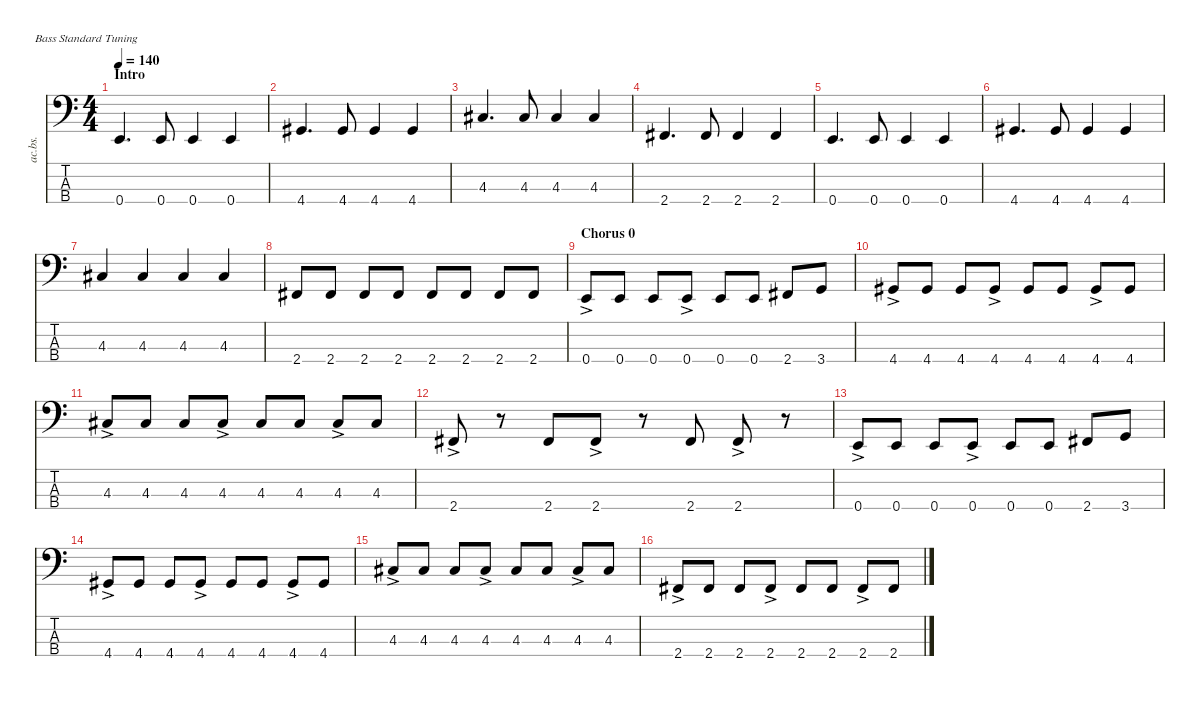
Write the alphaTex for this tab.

\defaultSystemsLayout 4
\hideDynamics
\bracketExtendMode nobrackets
\otherSystemsTrackNameOrientation horizontal
\track ("Acoustic Bass" "ac.bs.") {instrument acousticbass}
\staff {score tabs}
\tuning (G2 D2 A1 E1)
\ts (4 4)
\section ("" "Intro")
\tempo 140
\clef f4
\ks c
0.4.4{d dy mf instrument acousticbass beam Up} 0.4.8{beam Up} 0.4.4{beam Up} 0.4.4{beam Up} |
4.4{acc #}.4{d beam Up} 4.4{acc #}.8{beam Up} 4.4{acc #}.4{beam Up} 4.4{acc #}.4{beam Up} |
4.3{acc #}.4{d beam Up} 4.3{acc #}.8{beam Up} 4.3{acc #}.4{beam Up} 4.3{acc #}.4{beam Up} |
2.4{acc #}.4{d beam Up} 2.4{acc #}.8{beam Up} 2.4{acc #}.4{beam Up} 2.4{acc #}.4{beam Up} |
0.4.4{d beam Up} 0.4.8{beam Up} 0.4.4{beam Up} 0.4.4{beam Up} |
4.4{acc #}.4{d beam Up} 4.4{acc #}.8{beam Up} 4.4{acc #}.4{beam Up} 4.4{acc #}.4{beam Up} |
4.3{acc #}.4{beam Up} 4.3{acc #}.4{beam Up} 4.3{acc #}.4{beam Up} 4.3{acc #}.4{beam Up} |
2.4{acc #}.8{beam Up} 2.4{acc #}.8{beam Up} 2.4{acc #}.8{beam Up} 2.4{acc #}.8{beam Up} 2.4{acc #}.8{beam Up} 2.4{acc #}.8{beam Up} 2.4{acc #}.8{beam Up} 2.4{acc #}.8{beam Up} |
\section ("" "Chorus 0")
0.4{ac}.8{beam Up} 0.4.8{beam Up} 0.4.8{beam Up} 0.4{ac}.8{beam Up} 0.4.8{beam Up} 0.4.8{beam Up} 2.4{acc #}.8{beam Up} 3.4.8{beam Up} |
4.4{ac acc #}.8{beam Up} 4.4{acc #}.8{beam Up} 4.4{acc #}.8{beam Up} 4.4{ac acc #}.8{beam Up} 4.4{acc #}.8{beam Up} 4.4{acc #}.8{beam Up} 4.4{ac acc #}.8{beam Up} 4.4{acc #}.8{beam Up} |
4.3{ac acc #}.8{beam Up} 4.3{acc #}.8{beam Up} 4.3{acc #}.8{beam Up} 4.3{ac acc #}.8{beam Up} 4.3{acc #}.8{beam Up} 4.3{acc #}.8{beam Up} 4.3{ac acc #}.8{beam Up} 4.3{acc #}.8{beam Up} |
2.4{ac acc #}.8{beam Up} r.8{beam Up} 2.4{acc #}.8{beam Up} 2.4{ac acc #}.8{beam Up} r.8{beam Up} 2.4{acc #}.8{beam Up} 2.4{ac acc #}.8{beam Up} r.8{beam Up} |
0.4{ac}.8{beam Up} 0.4.8{beam Up} 0.4.8{beam Up} 0.4{ac}.8{beam Up} 0.4.8{beam Up} 0.4.8{beam Up} 2.4{acc #}.8{beam Up} 3.4.8{beam Up} |
4.4{ac acc #}.8{beam Up} 4.4{acc #}.8{beam Up} 4.4{acc #}.8{beam Up} 4.4{ac acc #}.8{beam Up} 4.4{acc #}.8{beam Up} 4.4{acc #}.8{beam Up} 4.4{ac acc #}.8{beam Up} 4.4{acc #}.8{beam Up} |
4.3{ac acc #}.8{beam Up} 4.3{acc #}.8{beam Up} 4.3{acc #}.8{beam Up} 4.3{ac acc #}.8{beam Up} 4.3{acc #}.8{beam Up} 4.3{acc #}.8{beam Up} 4.3{ac acc #}.8{beam Up} 4.3{acc #}.8{beam Up} |
2.4{ac acc #}.8{beam Up} 2.4{acc #}.8{beam Up} 2.4{acc #}.8{beam Up} 2.4{ac acc #}.8{beam Up} 2.4{acc #}.8{beam Up} 2.4{acc #}.8{beam Up} 2.4{ac acc #}.8{beam Up} 2.4{acc #}.8{beam Up}
